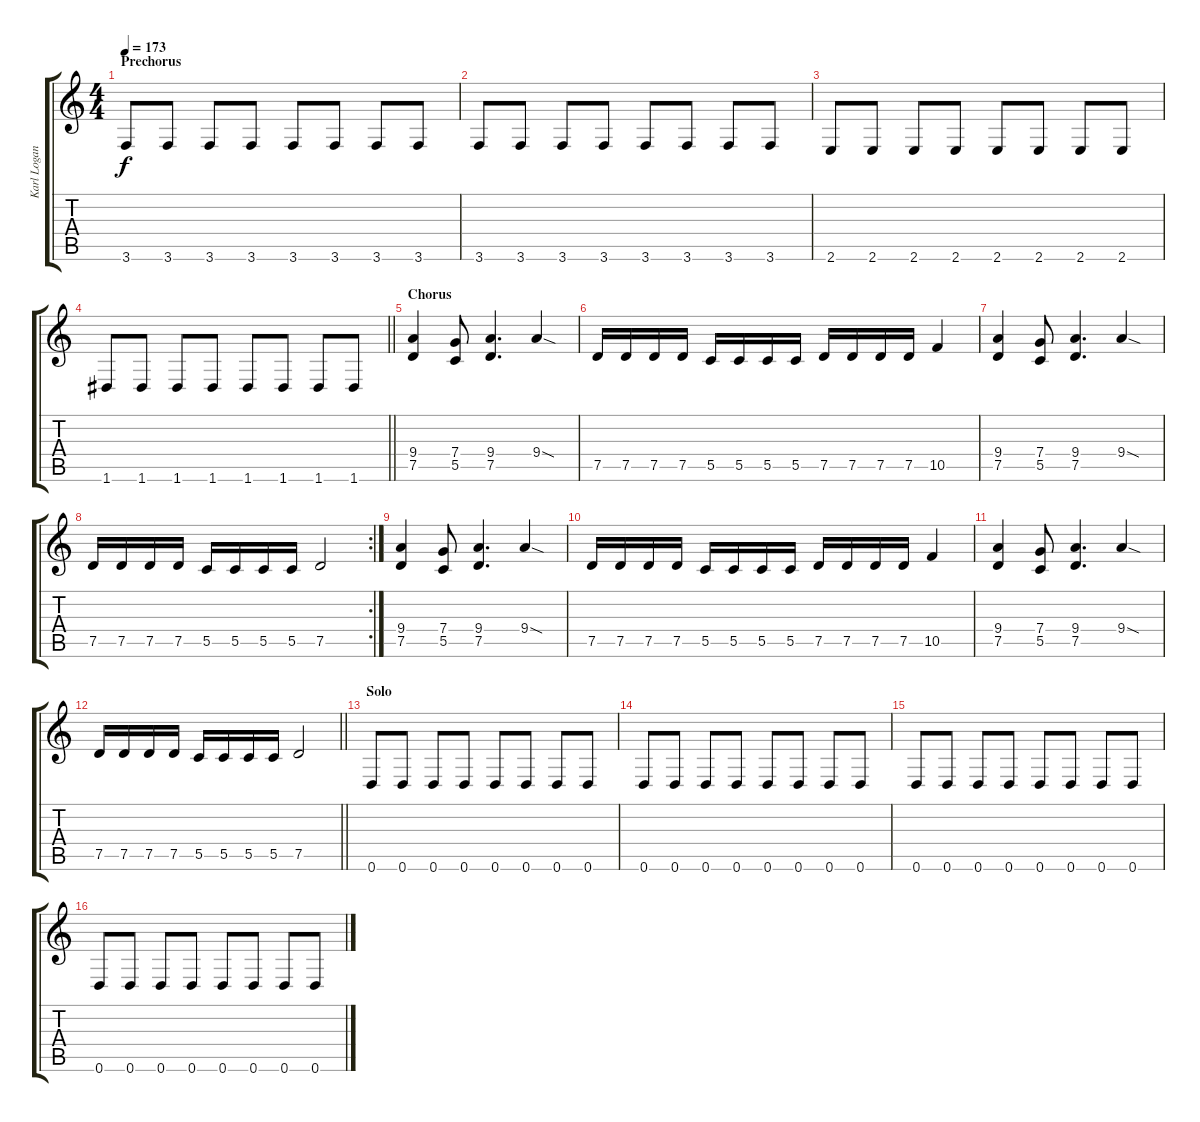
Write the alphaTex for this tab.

\track ("Karl Logan" "Karl Logan") {instrument distortionguitar}
\staff {score tabs}
\tuning (D4 A3 F3 C3 G2 D2) {hide}
\ts (4 4)
\section ("" "Prechorus")
\tempo 173
\clef g2
\ks c
3.6.8{dy f} 3.6.8 3.6.8 3.6.8 3.6.8 3.6.8 3.6.8 3.6.8 |
3.6.8 3.6.8 3.6.8 3.6.8 3.6.8 3.6.8 3.6.8 3.6.8 |
2.6.8 2.6.8 2.6.8 2.6.8 2.6.8 2.6.8 2.6.8 2.6.8 |
\barLineRight lightlight
1.6.8 1.6.8 1.6.8 1.6.8 1.6.8 1.6.8 1.6.8 1.6.8 |
\section ("" "Chorus")
(9.4 7.5).4 (7.4 5.5).8 (9.4 7.5).4{d} 9.4{sod}.4 |
7.5.16 7.5.16 7.5.16 7.5.16 5.5.16 5.5.16 5.5.16 5.5.16 7.5.16 7.5.16 7.5.16 7.5.16 10.5.4 |
(9.4 7.5).4 (7.4 5.5).8 (9.4 7.5).4{d} 9.4{sod}.4 |
\rc 2
7.5.16 7.5.16 7.5.16 7.5.16 5.5.16 5.5.16 5.5.16 5.5.16 7.5.2 |
(9.4 7.5).4 (7.4 5.5).8 (9.4 7.5).4{d} 9.4{sod}.4 |
7.5.16 7.5.16 7.5.16 7.5.16 5.5.16 5.5.16 5.5.16 5.5.16 7.5.16 7.5.16 7.5.16 7.5.16 10.5.4 |
(9.4 7.5).4 (7.4 5.5).8 (9.4 7.5).4{d} 9.4{sod}.4 |
\barLineRight lightlight
7.5.16 7.5.16 7.5.16 7.5.16 5.5.16 5.5.16 5.5.16 5.5.16 7.5.2 |
\section ("" "Solo")
0.6.8 0.6.8 0.6.8 0.6.8 0.6.8 0.6.8 0.6.8 0.6.8 |
0.6.8 0.6.8 0.6.8 0.6.8 0.6.8 0.6.8 0.6.8 0.6.8 |
0.6.8 0.6.8 0.6.8 0.6.8 0.6.8 0.6.8 0.6.8 0.6.8 |
0.6.8 0.6.8 0.6.8 0.6.8 0.6.8 0.6.8 0.6.8 0.6.8
